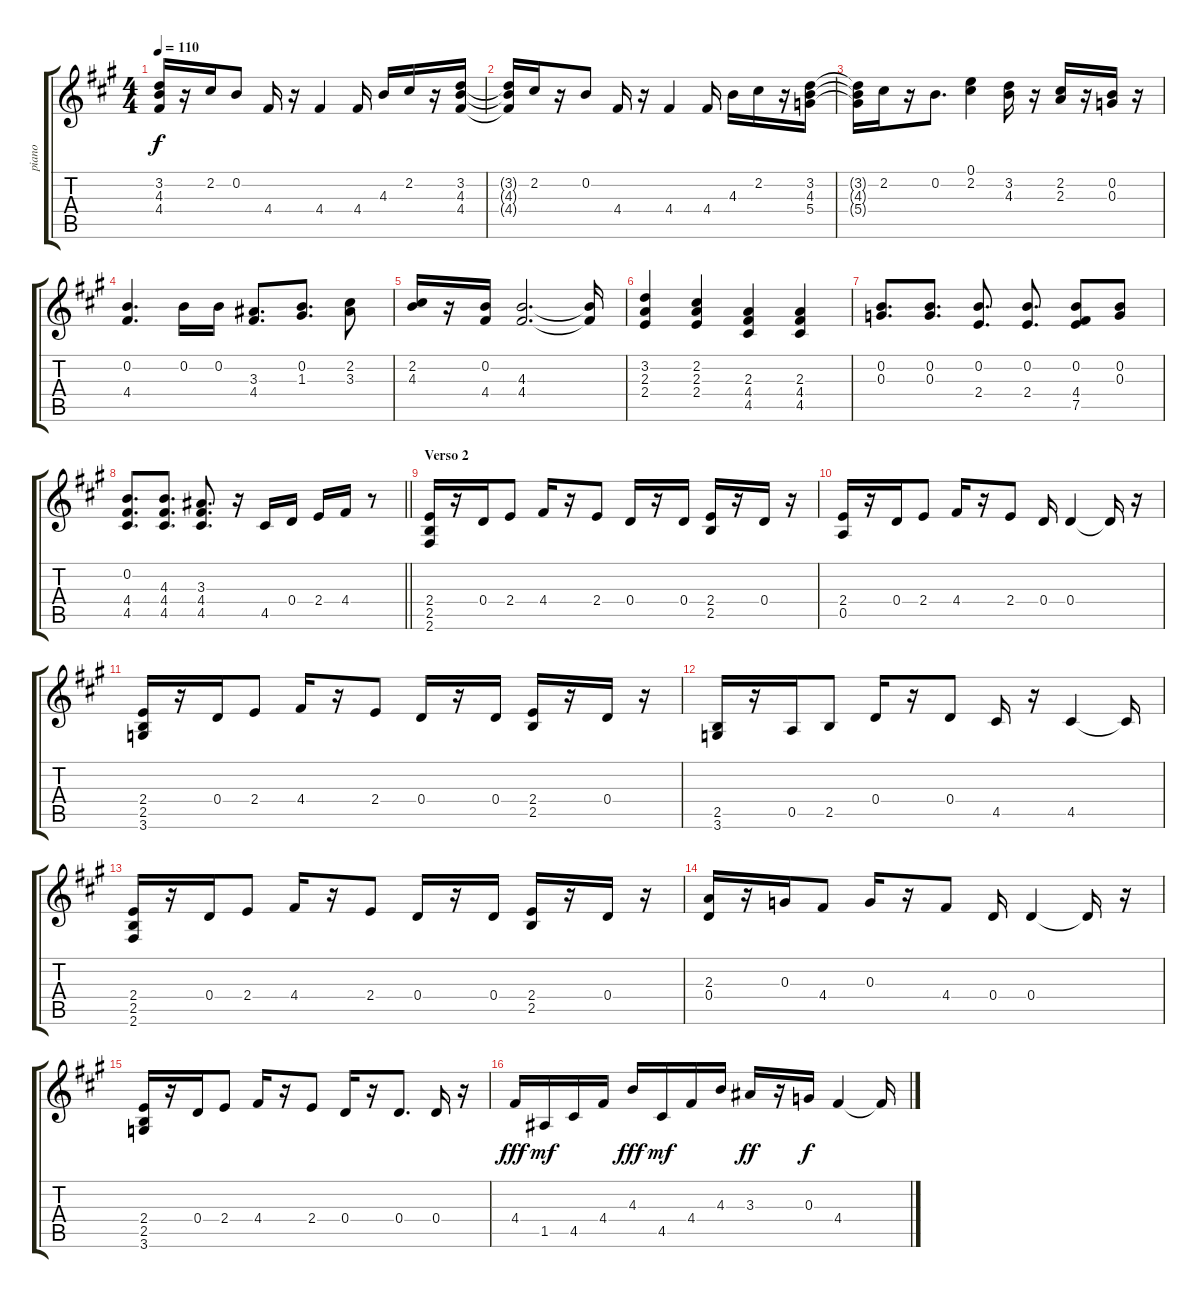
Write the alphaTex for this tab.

\track ("piano" "piano") {instrument acousticgrandpiano}
\staff {score tabs}
\tuning (E5 B4 G4 D4 A3 E3) {hide}
\ts (4 4)
\tempo 110
\clef g2
\ks a
(3.2 4.3 4.4).16{dy f} r.16 2.2.16 0.2.8 4.4.16 r.16 4.4.4 4.4.16 4.3.16 2.2.16 r.16 (3.2 4.3 4.4).16 |
(3.2{t} 4.3{t} 4.4{t}).16 2.2.16 r.16 0.2.8 4.4.16 r.16 4.4.4 4.4.16 4.3.16 2.2.16 r.16 (3.2 4.3 5.4).16 |
(3.2{t} 4.3{t} 5.4{t}).16 2.2.16 r.16 0.2.8{d} (0.1 2.2).4 (3.2 4.3).16 r.16 (2.2 2.3).16 r.16 (0.2 0.3).16 r.16 |
(0.2 4.4).4{d} 0.2.16 0.2.16 (3.3 4.4).8{d} (0.2 1.3).8{d} (2.2 3.3).8 |
(2.2 4.3).16 r.16 (0.2 4.4).16 (4.3 4.4).2{d} (4.3{t} 4.4{t}).16 |
(3.2 2.3 2.4).4 (2.2 2.3 2.4).4 (2.3 4.4 4.5).4 (2.3 4.4 4.5).4 |
(0.2 0.3).8{d} (0.2 0.3).8{d} (0.2 2.4).8{d} (0.2 2.4).8{d} (0.2 4.4 7.5).8 (0.2 0.3).8 |
\barLineRight lightlight
(0.2 4.4 4.5).8{d} (4.3 4.4 4.5).8{d} (3.3 4.4 4.5).8{d} r.16 4.5.16 0.4.16 2.4.16 4.4.16 r.8 |
\section ("" "Verso 2")
(2.4 2.5 2.6).16 r.16 0.4.16 2.4.8 4.4.16 r.16 2.4.8 0.4.16 r.16 0.4.16 (2.4 2.5).16 r.16 0.4.16 r.16 |
(2.4 0.5).16 r.16 0.4.16 2.4.8 4.4.16 r.16 2.4.8 0.4.16 0.4.4 0.4{t}.16 r.16 |
(2.4 2.5 3.6).16 r.16 0.4.16 2.4.8 4.4.16 r.16 2.4.8 0.4.16 r.16 0.4.16 (2.4 2.5).16 r.16 0.4.16 r.16 |
(2.5 3.6).16 r.16 0.5.16 2.5.8 0.4.16 r.16 0.4.8 4.5.16 r.16 4.5.4 4.5{t}.16 |
(2.4 2.5 2.6).16 r.16 0.4.16 2.4.8 4.4.16 r.16 2.4.8 0.4.16 r.16 0.4.16 (2.4 2.5).16 r.16 0.4.16 r.16 |
(2.3 0.4).16 r.16 0.3.16 4.4.8 0.3.16 r.16 4.4.8 0.4.16 0.4.4 0.4{t}.16 r.16 |
(2.4 2.5 3.6).16 r.16 0.4.16 2.4.8 4.4.16 r.16 2.4.8 0.4.16 r.16 0.4.8{d} 0.4.16 r.16 |
4.4.16{dy fff} 1.5.16{dy mf} 4.5.16 4.4.16 4.3.16{dy fff} 4.5.16{dy mf} 4.4.16 4.3.16 3.3.16{dy ff} r.16 0.3.16{dy f} 4.4.4 4.4{t}.16
